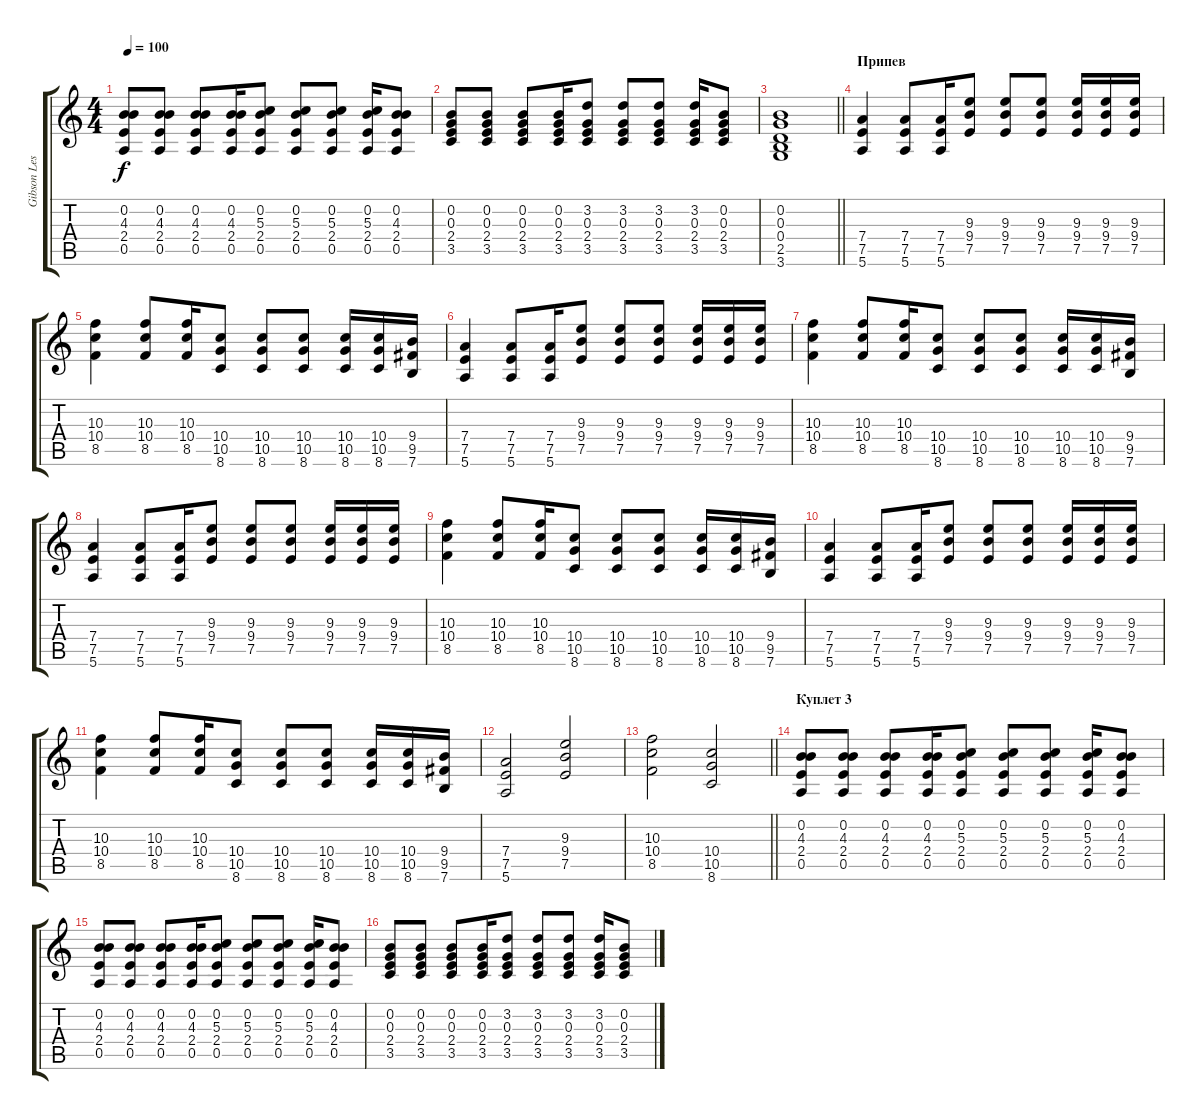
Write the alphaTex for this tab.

\track ("Gibson Les Paul Standart" "Gibson Les") {instrument electricguitarclean}
\staff {score tabs}
\tuning (E4 B3 G3 D3 A2 E2) {hide}
\ts (4 4)
\tempo 100
\clef g2
\ks c
(0.2 4.3 2.4 0.5).8{dy f} (0.2 4.3 2.4 0.5).8 (0.2 4.3 2.4 0.5).8 (0.2 4.3 2.4 0.5).16 (0.2 5.3 2.4 0.5).8 (0.2 5.3 2.4 0.5).8 (0.2 5.3 2.4 0.5).8 (0.2 5.3 2.4 0.5).16 (0.2 4.3 2.4 0.5).8 |
(0.2 0.3 2.4 3.5).8 (0.2 0.3 2.4 3.5).8 (0.2 0.3 2.4 3.5).8 (0.2 0.3 2.4 3.5).16 (3.2 0.3 2.4 3.5).8 (3.2 0.3 2.4 3.5).8 (3.2 0.3 2.4 3.5).8 (3.2 0.3 2.4 3.5).16 (0.2 0.3 2.4 3.5).8 |
\barLineRight lightlight
(0.2 0.3 0.4 2.5 3.6).1 |
\section ("" "Припев")
(7.4 7.5 5.6).4{volume 13 instrument distortionguitar} (7.4 7.5 5.6).8 (7.4 7.5 5.6).16 (9.3 9.4 7.5).8 (9.3 9.4 7.5).8 (9.3 9.4 7.5).8 (9.3 9.4 7.5).16 (9.3 9.4 7.5).16 (9.3 9.4 7.5).16 |
(10.3 10.4 8.5).4 (10.3 10.4 8.5).8 (10.3 10.4 8.5).16 (10.4 10.5 8.6).8 (10.4 10.5 8.6).8 (10.4 10.5 8.6).8 (10.4 10.5 8.6).16 (10.4 10.5 8.6).16 (9.4 9.5 7.6).16 |
(7.4 7.5 5.6).4 (7.4 7.5 5.6).8 (7.4 7.5 5.6).16 (9.3 9.4 7.5).8 (9.3 9.4 7.5).8 (9.3 9.4 7.5).8 (9.3 9.4 7.5).16 (9.3 9.4 7.5).16 (9.3 9.4 7.5).16 |
(10.3 10.4 8.5).4 (10.3 10.4 8.5).8 (10.3 10.4 8.5).16 (10.4 10.5 8.6).8 (10.4 10.5 8.6).8 (10.4 10.5 8.6).8 (10.4 10.5 8.6).16 (10.4 10.5 8.6).16 (9.4 9.5 7.6).16 |
(7.4 7.5 5.6).4{volume 13 instrument distortionguitar} (7.4 7.5 5.6).8 (7.4 7.5 5.6).16 (9.3 9.4 7.5).8 (9.3 9.4 7.5).8 (9.3 9.4 7.5).8 (9.3 9.4 7.5).16 (9.3 9.4 7.5).16 (9.3 9.4 7.5).16 |
(10.3 10.4 8.5).4 (10.3 10.4 8.5).8 (10.3 10.4 8.5).16 (10.4 10.5 8.6).8 (10.4 10.5 8.6).8 (10.4 10.5 8.6).8 (10.4 10.5 8.6).16 (10.4 10.5 8.6).16 (9.4 9.5 7.6).16 |
(7.4 7.5 5.6).4 (7.4 7.5 5.6).8 (7.4 7.5 5.6).16 (9.3 9.4 7.5).8 (9.3 9.4 7.5).8 (9.3 9.4 7.5).8 (9.3 9.4 7.5).16 (9.3 9.4 7.5).16 (9.3 9.4 7.5).16 |
(10.3 10.4 8.5).4 (10.3 10.4 8.5).8 (10.3 10.4 8.5).16 (10.4 10.5 8.6).8 (10.4 10.5 8.6).8 (10.4 10.5 8.6).8 (10.4 10.5 8.6).16 (10.4 10.5 8.6).16 (9.4 9.5 7.6).16 |
(7.4 7.5 5.6).2 (9.3 9.4 7.5).2 |
\barLineRight lightlight
(10.3 10.4 8.5).2 (10.4 10.5 8.6).2 |
\section ("" "Куплет 3")
(0.2 4.3 2.4 0.5).8{instrument electricguitarclean} (0.2 4.3 2.4 0.5).8 (0.2 4.3 2.4 0.5).8 (0.2 4.3 2.4 0.5).16 (0.2 5.3 2.4 0.5).8 (0.2 5.3 2.4 0.5).8 (0.2 5.3 2.4 0.5).8 (0.2 5.3 2.4 0.5).16 (0.2 4.3 2.4 0.5).8 |
(0.2 4.3 2.4 0.5).8 (0.2 4.3 2.4 0.5).8 (0.2 4.3 2.4 0.5).8 (0.2 4.3 2.4 0.5).16 (0.2 5.3 2.4 0.5).8 (0.2 5.3 2.4 0.5).8 (0.2 5.3 2.4 0.5).8 (0.2 5.3 2.4 0.5).16 (0.2 4.3 2.4 0.5).8 |
(0.2 0.3 2.4 3.5).8 (0.2 0.3 2.4 3.5).8 (0.2 0.3 2.4 3.5).8 (0.2 0.3 2.4 3.5).16 (3.2 0.3 2.4 3.5).8 (3.2 0.3 2.4 3.5).8 (3.2 0.3 2.4 3.5).8 (3.2 0.3 2.4 3.5).16 (0.2 0.3 2.4 3.5).8
